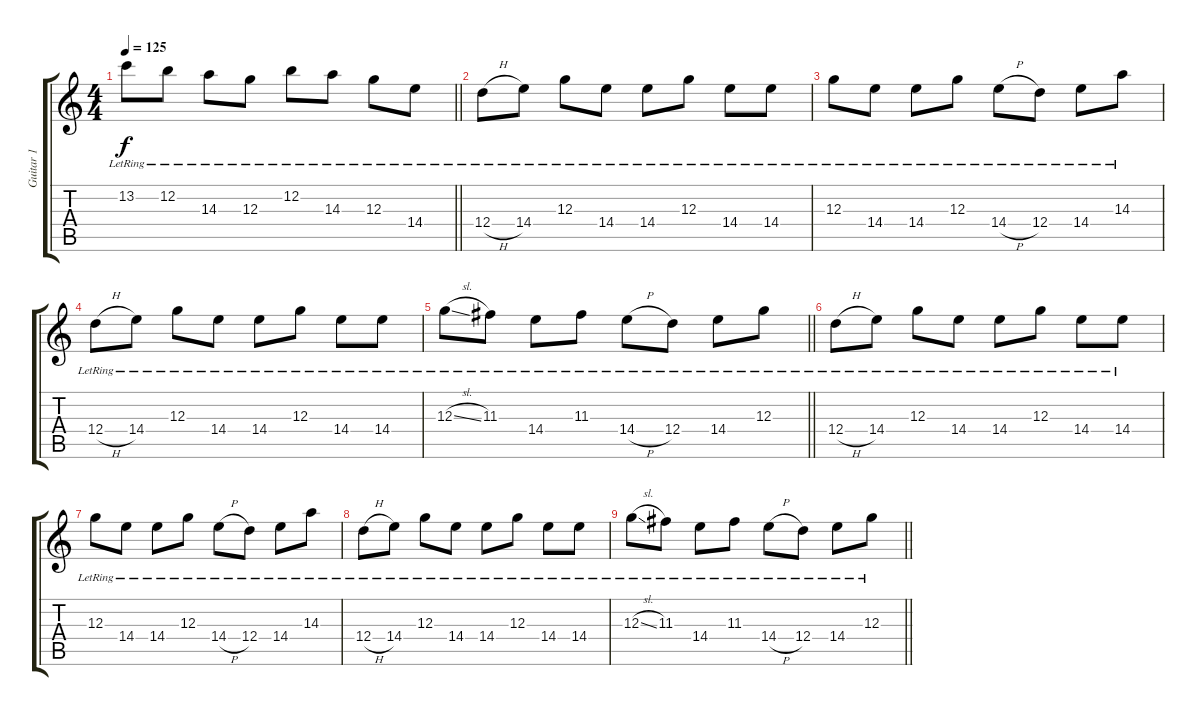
\track ("Guitar 1" "Guitar 1") {instrument acousticguitarsteel}
\staff {score tabs}
\tuning (E4 B3 G3 D3 A2 E2) {hide}
\ts (4 4)
\tempo 125
\clef g2
\barLineRight lightlight
\ks c
13.2{lr}.8{dy f} 12.2{lr}.8 14.3{lr}.8 12.3{lr}.8 12.2{lr}.8 14.3{lr}.8 12.3{lr}.8 14.4{lr}.8 |
\section ("" "")
12.4{h lr}.8 14.4{lr}.8 12.3{lr}.8 14.4{lr}.8 14.4{lr}.8 12.3{lr}.8 14.4{lr}.8 14.4{lr}.8 |
12.3{lr}.8 14.4{lr}.8 14.4{lr}.8 12.3{lr}.8 14.4{h lr}.8 12.4{lr}.8 14.4{lr}.8 14.3{lr}.8 |
12.4{h lr}.8 14.4{lr}.8 12.3{lr}.8 14.4{lr}.8 14.4{lr}.8 12.3{lr}.8 14.4{lr}.8 14.4{lr}.8 |
\barLineRight lightlight
12.3{sl lr}.8 11.3{lr}.8 14.4{lr}.8 11.3{lr}.8 14.4{h lr}.8 12.4{lr}.8 14.4{lr}.8 12.3{lr}.8 |
12.4{h lr}.8 14.4{lr}.8 12.3{lr}.8 14.4{lr}.8 14.4{lr}.8 12.3{lr}.8 14.4{lr}.8 14.4{lr}.8 |
12.3{lr}.8 14.4{lr}.8 14.4{lr}.8 12.3{lr}.8 14.4{h lr}.8 12.4{lr}.8 14.4{lr}.8 14.3{lr}.8 |
12.4{h lr}.8 14.4{lr}.8 12.3{lr}.8 14.4{lr}.8 14.4{lr}.8 12.3{lr}.8 14.4{lr}.8 14.4{lr}.8 |
\barLineRight lightlight
12.3{sl lr}.8 11.3{lr}.8 14.4{lr}.8 11.3{lr}.8 14.4{h lr}.8 12.4{lr}.8 14.4{lr}.8 12.3{lr}.8
